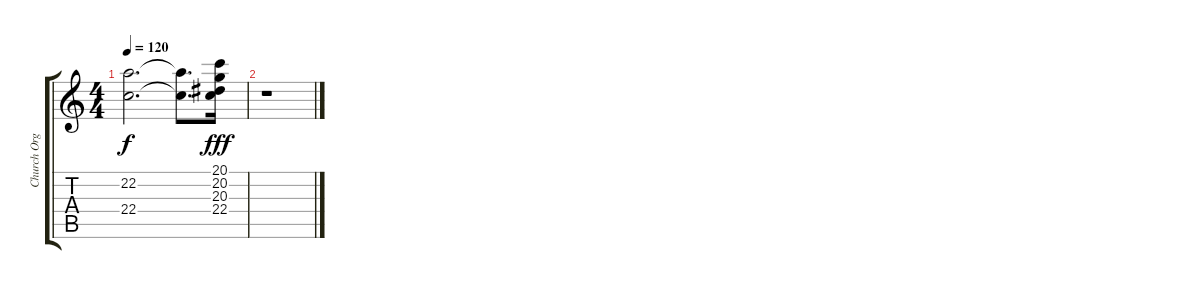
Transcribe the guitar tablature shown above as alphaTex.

\track ("Church Organ" "Church Org") {instrument churchorgan}
\staff {score tabs}
\tuning (E4 B3 G3 D3 A2 E2) {hide}
\ts (4 4)
\tempo 120
\clef g2
\ks c
(22.2{t} 22.4{t}).2{d dy f} (22.2{t} 22.4{t}).8{d} (20.1 20.2 20.3 22.4).16{dy fff} |
r.1
